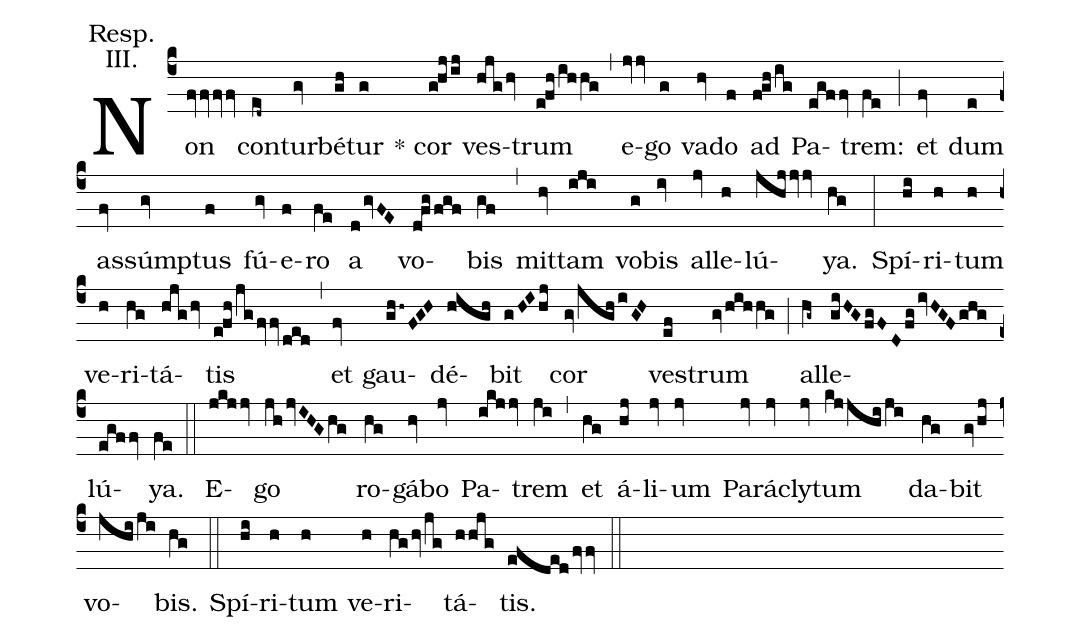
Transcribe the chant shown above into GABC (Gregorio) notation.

annotation: Resp.;
annotation: III.;
%%
(c4) Non(fvfvfvfv) con(ed~)tur(gv)bé(gh)tur(g) * cor(ghjij) ves(hjghv)trum(efhihhg) (,)
e(jvjv)go(g) va(hv)do(f) ad(fghig) Pa(egffv)trem:(fe) (;)
et(fv) dum(e) as(fv)súmp(gv)tus(f) fú(gv)e(f)ro(fe) a(dgvFE) vo(dfgfgf)bis(gf) (,)
mit(hv)tam(iji) vo(g)bis(iv) al(jv)le(h)lú(jhjjvjv)ya.(hg) (:)
Spí(hi)ri(h)tum(h) ve(h)ri(hg)tá(hjghv)tis(efhjgfvfvded) (,)
et(fv) gau(ghh~FGH)dé(high)bit(gHIhj) cor(gvjghiGH) ves(ef)trum(gvhihhg) (;)
al(hg~)le(giHGfgFDfgivHGFghg)lú(egffv)ya.(fe) (::)
E(jkjjv)go(jhjvIHGhg) ro(hg)gá(hv)bo(jv) Pa(ikjjv)trem(ji) (,)
et(hg) á(hj)li(jv)um(jv) Pa(jv)rá(jv)cly(jv)tum(kjjhiji) da(hg)bit(gvhj) vo(jhiji)bis.(hg) (::)
Spí(hi)ri(h)tum(h) ve(h)ri(hghvjg)tá(hhjg)tis.(efdedfvfv) (::)
